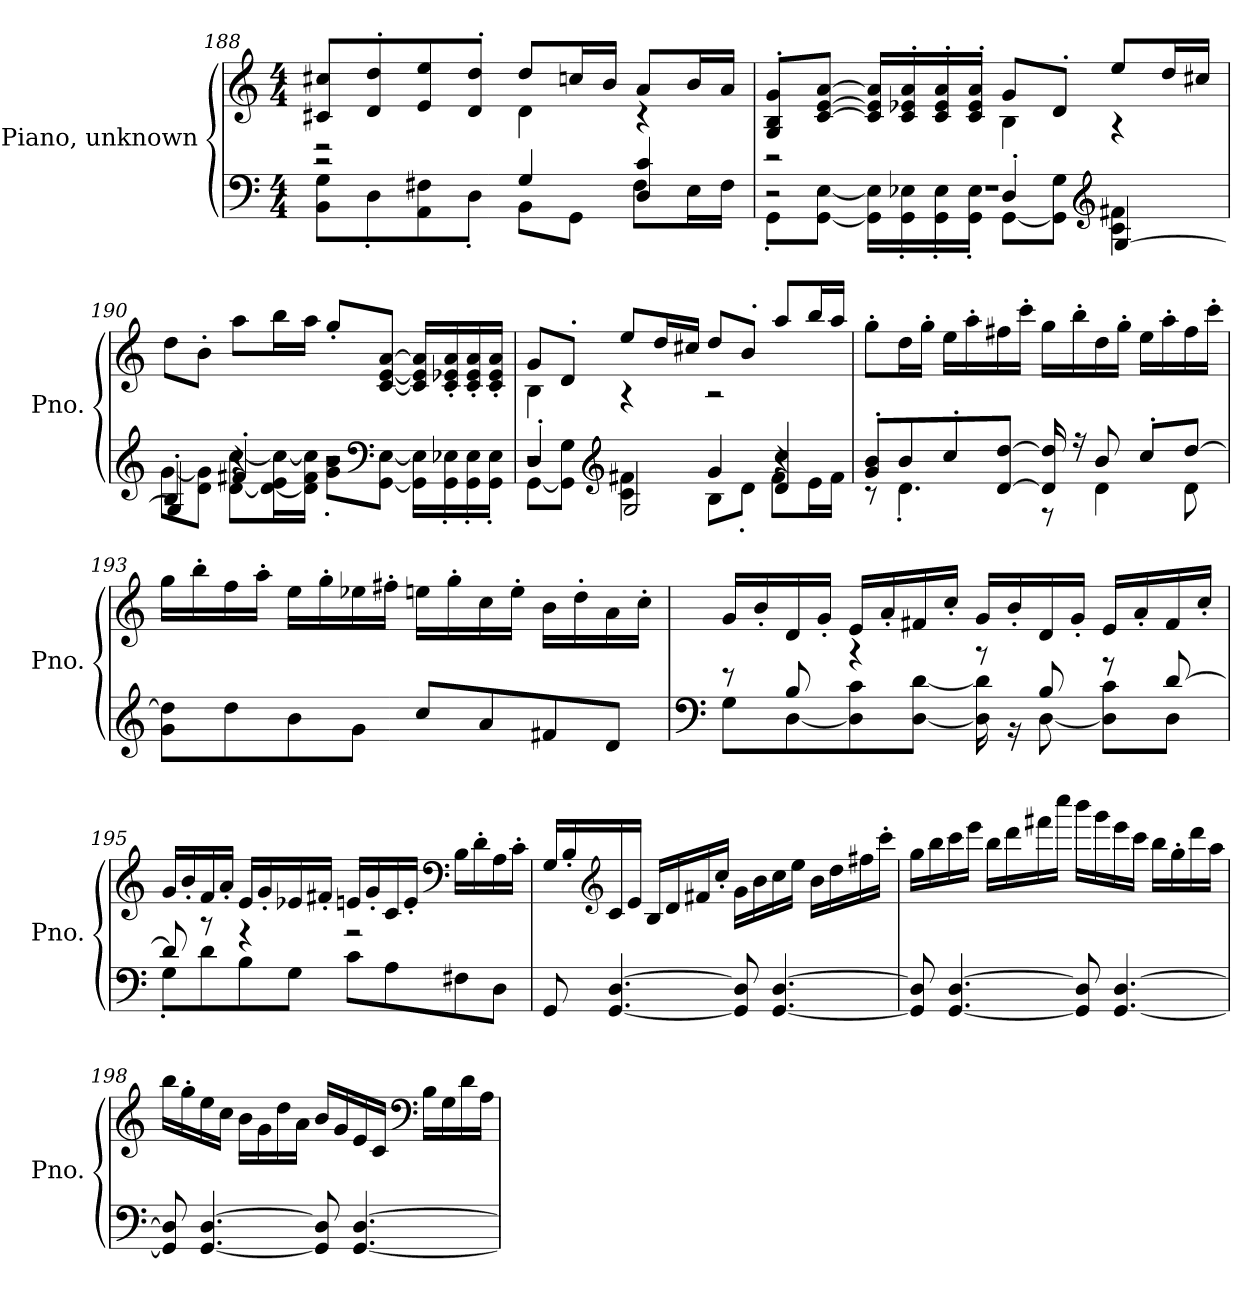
**kern	**kern
*part1	*part1
*staff2	*staff1
*I"Piano, unknown	*
*I'Pno.	*
*clefF4	*clefG2
*k[]	*k[]
*M4/4	*M4/4
=188	=188
*^	*^
2r	8BB\ 8G\L	8c#X/ 8cc#X/L	2r
.	8D'\	8d/' 8dd/'	.
.	8AA\ 8F#X\	8e/ 8ee/	.
.	8D'\J	8d/' 8dd/'J	.
4G/	8BB\L	8dd/L	4d\
.	8GG\J	16ccn/L	.
.	.	16b/JJ	.
4D/ 4c/	8F#\L	8a/L	4r
.	16E\L	16b/L	.
.	16F#\JJ	16a/JJ	.
!!LO:LB:g=z	!!
=189	=189	=189	=189
*	*^	*	*
1r	8GG'\L	2r	8G/' 8B/' 8g/'L	2r
.	[8GG\ [8E\J	.	[8c/ [8e/ [8a/J	.
.	16GG\] 16E\]LL	.	16c/] 16e/] 16a/]LL	.
.	16GG\' 16E-X\'	.	16c/' 16e-X/' 16a/'	.
.	16GG\' 16E-\'	.	16c/' 16e-/' 16a/'	.
.	16GG\' 16E-\'JJ	.	16c/' 16e-/' 16a/'JJ	.
.	[8GG\L	4D'/	8g/L	4B\
.	8GG\] 8G\J	.	8d'/J	.
*clefG2	*	*	*	*
.	4c\ 4f#X\	[4G/	8ee/L	4r
.	.	.	16dd/L	.
.	.	.	16cc#X/JJ	.
*	*	*	*v	*v
=190	=190	=190	=190
4B'/	[8g\L	4G/]	8dd\L
.	8d\ 8g\]J	.	8b'\J
4f#X'/	[8d\ [8cc\L	4r	8aa\L
.	16d\_ 16e\ 16cc\_L	.	16bb\L
.	16d\] 16f#\ 16cc\]JJ	.	16aa\JJ
2r	8g\' 8b\'L	2r	8gg'/L
*clefF4	*	*	*
.	[8GG\ [8E\J	.	[8c/ [8e/ [8a/J
.	16GG\] 16E\]LL	.	16c/] 16e/] 16a/]LL
.	16GG\' 16E-X\'	.	16c/' 16e-X/' 16a/'
.	16GG\' 16E-\'	.	16c/' 16e-/' 16a/'
.	16GG\' 16E-\'JJ	.	16c/' 16e-/' 16a/'JJ
!!LO:PB:g=z
=191	=191	=191	=191
*	*	*	*^
2r	[8GG\L	4D'/	8g/L	4B\
.	8GG\] 8G\J	.	8d'/J	.
*clefG2	*	*	*	*
.	4c\ 4f#X\	2G/	8ee/L	4r
.	.	.	16dd/L	.
.	.	.	16cc#X/JJ	.
4g/	8B\L	.	8dd/L	2r
.	8d'\J	.	8b'/J	.
4d/ 4cc/	8f#\L	4r	8aa/L	.
.	16e\L	.	16bb/L	.
.	16f#\JJ	.	16aa/JJ	.
*	*v	*v	*	*
*	*	*v	*v
=192	=192	=192
8g/' 8b/'L	8r	8gg'\L
8b/	4.d'\	16dd\L
.	.	16gg'\JJ
8cc'/	.	16ee\LL
.	.	16aa'\
[8d/ [8dd/J	.	16ff#X\
.	.	16ccc'\JJ
16d/] 16dd/]	8r	16gg\LL
16r	.	16bb'\
8b/	4d\	16dd\
.	.	16gg'\JJ
8cc'/L	.	16ee\LL
.	.	16aa'\
[8dd/J	8d\	16ff#\
.	.	16ccc'\JJ
*v	*v	*
!!LO:LB:g=z
=193	=193
8g\ 8dd\]L	16gg\LL
.	16bb'\
8dd\	16ff\
.	16aa'\JJ
8b\	16ee\LL
.	16gg'\
8g\J	16ee-X\
.	16ff#X'\JJ
8cc/L	16een\LL
.	16gg'\
8a/	16cc\
.	16ee'\JJ
8f#X/	16b\LL
.	16dd'\
8d/J	16a\
.	16cc'\JJ
=194	=194
*clefF4	*
*^	*
8r	8G\L	16g/LL
.	.	16b'/
8B/	[8D\	16d/
.	.	16g'/JJ
4r	8D\] 8c\	16e/LL
.	.	16a'/
.	[8D\ [8d\J	16f#X/
.	.	16cc'/JJ
8r	16D\] 16d\]	16g/LL
.	16r	16b'/
8B/	[8D\	16d/
.	.	16g'/JJ
8r	8D\] 8c\L	16e/LL
.	.	16a'/
[8d/	8D\J	16f#/
.	.	16cc'/JJ
!!LO:LB:g=z
=195	=195	=195
8d/]	8G'\L	16g/LL
.	.	16b'/
8r	8d\	16f/
.	.	16a'/JJ
4r	8B\	16e/LL
.	.	16g'/
.	8G\J	16e-X/
.	.	16f#X'/JJ
2r	8c\L	16en/LL
.	.	16g'/
.	8A\	16c/
.	.	16e'/JJ
*	*	*clefF4
.	8F#X\	16B\LL
.	.	16d'\
.	8D\J	16A\
.	.	16c'\JJ
*v	*v	*
=196	=196
8GG/	16G/LL
.	16B'/
*	*clefG2
[4.GG/ [4.D/	16c/
.	16e/JJ
.	16B/LL
.	16d/
.	16f#X/
.	16cc'/JJ
8GG/] 8D/]	16g\LL
.	16b\
[4.GG/ [4.D/	16cc\
.	16ee\JJ
.	16b\LL
.	16dd\
.	16ff#X\
.	16ccc'\JJ
!!LO:LB:g=z
=197	=197
8GG/] 8D/]	16gg\LL
.	16bb\
[4.GG/ [4.D/	16ccc\
.	16eee\JJ
.	16bb\LL
.	16ddd\
.	16fff#X\
.	16cccc\JJ
8GG/] 8D/]	16bbb\LL
.	16ggg\
[4.GG/ [4.D/	16eee\
.	16ccc\JJ
.	16bb\LL
.	16gg'\
.	16ddd\
.	16aa\JJ
=198	=198
8GG/] 8D/]	16bb\LL
.	16gg'\
[4.GG/ [4.D/	16ee\
.	16cc\JJ
.	16b\LL
.	16g\
.	16dd\
.	16a\JJ
8GG/] 8D/]	16b/LL
.	16g/
[4.GG/ [4.D/	16e/
.	16c/JJ
*	*clefF4
.	16B\LL
.	16G\
.	16d\
.	16A\JJ
=	=
*-	*-
